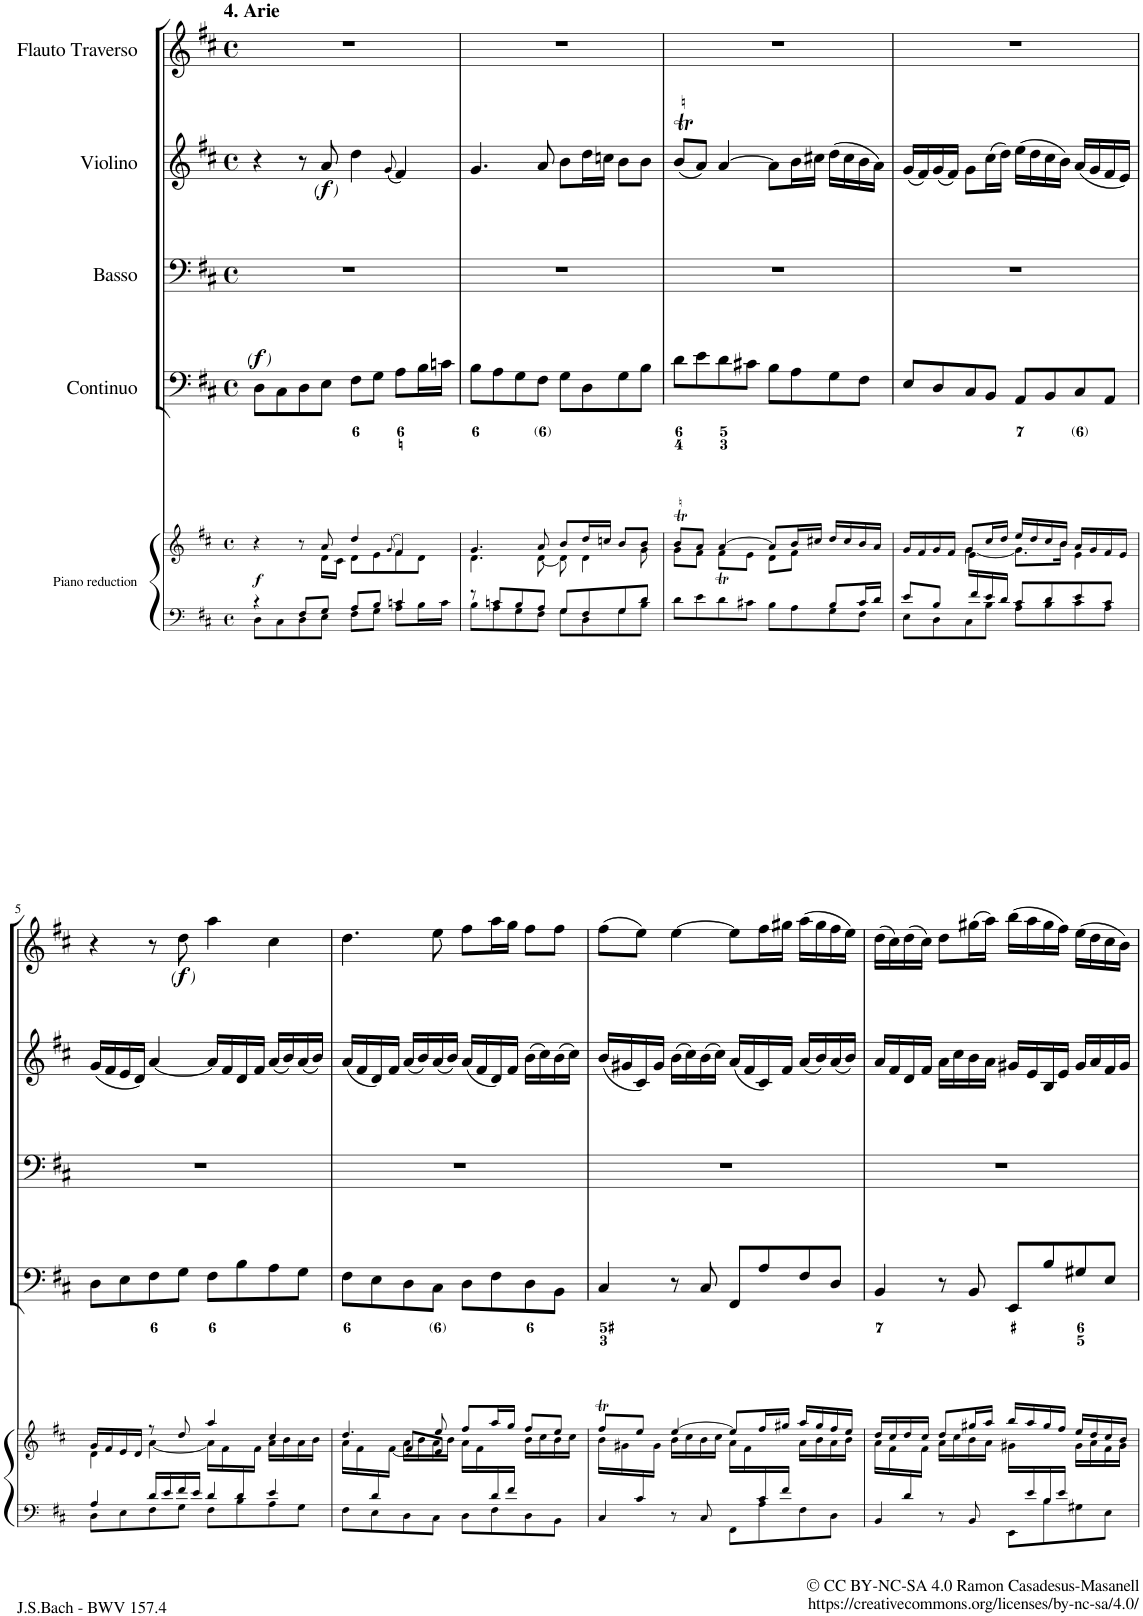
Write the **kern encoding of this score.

**kern	**kern	**dynam	**kern	**dynam	**kern	**kern	**dynam	**kern	**dynam
*part5	*part5	*part5	*part4	*part4	*part3	*part2	*part2	*part1	*part1
*staff6	*staff5	*staff5/6	*staff4	*staff4	*staff3	*staff2	*staff2	*staff1	*staff1
*I"Piano reduction	*	*	*I"Continuo	*	*I"Basso	*I"Violino	*	*I"Flauto Traverso	*
*I'Pno	*	*	*	*	*	*I'Vln	*	*I'Fl	*
*stria5	*stria5	*	*	*	*	*	*	*	*
*clefF4	*clefG2	*	*clefF4	*	*clefF4	*clefG2	*	*clefG2	*
*k[f#c#]	*k[f#c#]	*	*k[f#c#]	*	*k[f#c#]	*k[f#c#]	*	*k[f#c#]	*
*M4/4	*M4/4	*	*M4/4	*	*M4/4	*M4/4	*	*M4/4	*
*met(c)	*met(c)	*	*met(c)	*	*met(c)	*met(c)	*	*met(c)	*
=1	=1	=1	=1	=1	=1	=1	=1	=1	=1
*^	*^	*	*	*	*	*	*	*	*
!	!	!	!	!	!	!	!	!	!	!LO:TX:a:B:t=4. Arie	!
!	!	!	!	!LO:DY:b	!	!LO:DY:a	!	!	!	!	!
!	!	!	!	!	!	!LO:DY:n=1:a	!	!	!	!	!
!	!	!	!	!	!	!LO:DY:n=2:a	!	!	!	!	!
4r	8D\L	4r	4ryy	f	8D\L	other-dynamics f other-dynamics	1r	4r	.	1r	.
.	8C#\	.	.	.	8C#\	.	.	.	.	.	.
8F#/L	8D\	8r	8ryy	.	8D\	.	.	8r	.	.	.
!	!	!	!	!	!	!	!	!	!LO:DY:b	!	!
!	!	!	!	!	!	!	!	!	!LO:DY:n=1:b	!	!
!	!	!	!	!	!	!	!	!	!LO:DY:n=2:b	!	!
8G/J	8E\J	8a/	16d\LL	.	8E\J	.	.	8a/	other-dynamics f other-dynamics	.	.
.	.	.	16c#\JJ	.	.	.	.	.	.	.	.
8A/L	8F#\L	4dd/	8d\L	.	8F#\L	.	.	4dd\	.	.	.
8B/J	8G\J	.	8e\	.	8G\J	.	.	.	.	.	.
.	.	(8qg/	.	.	.	.	.	(8qg/	.	.	.
4cn/	8A\L	4f#/)	8f#\	.	8A\L	.	.	4f#/)	.	.	.
.	16B\L	.	8d\J	.	16B\L	.	.	.	.	.	.
.	16c\JJ	.	.	.	16cn\JJ	.	.	.	.	.	.
=2	=2	=2	=2	=2	=2	=2	=2	=2	=2	=2	=2
8r	8B\L	4.g/	4.d\	.	8B\L	.	1r	4.g/	.	1r	.
8cn/L	8A\	.	.	.	8A\	.	.	.	.	.	.
8B/	8G\	.	.	.	8G\	.	.	.	.	.	.
8A/J	8F#\J	8a/	[8d\	.	8F#\J	.	.	8a/	.	.	.
8G/L	8G\L	8b/L	8d\]	.	8G\L	.	.	8b\L	.	.	.
8F#/	8D\	16dd/L	4d\	.	8D\	.	.	16dd\L	.	.	.
.	.	16ccn/JJ	.	.	.	.	.	16ccn\JJ	.	.	.
8G/	8G\	8b/L	.	.	8G\	.	.	8b\L	.	.	.
8d/J	8B\J	8b/J	8g\	.	8B\J	.	.	8b\J	.	.	.
=3	=3	=3	=3	=3	=3	=3	=3	=3	=3	=3	=3
2.ryy	8d\L	8bt/L	8g\L	.	8d\L	.	1r	(8bt/L	.	1r	.
.	8e\	8a/J	8f#\J	.	8e\	.	.	8a/J)	.	.	.
.	8d\	[4a/	8f#t\L	.	8d\	.	.	[4a/	.	.	.
.	8c#X\J	.	8e\J	.	8c#X\J	.	.	.	.	.	.
.	8B\L	8a/L]	8d\L	.	8B\L	.	.	8a\L]	.	.	.
.	8A\	16b/L	8f#\J	.	8A\	.	.	16b\L	.	.	.
.	.	16cc#X/JJ	.	.	.	.	.	16cc#X\JJ	.	.	.
8B/L	8G\	16dd/LL	4ryy	.	8G\	.	.	(16dd\LL	.	.	.
.	.	16cc#/	.	.	.	.	.	16cc#\	.	.	.
16c#/L	8F#\J	16b/	.	.	8F#\J	.	.	16b\	.	.	.
16d/JJ	.	16a/JJ	.	.	.	.	.	16a\JJ)	.	.	.
=4	=4	=4	=4	=4	=4	=4	=4	=4	=4	=4	=4
*	*	*	*^	*	*	*	*	*	*	*	*
8e/L	8E\L	16g/LL	4ryy	4ryy	.	8E/L	.	1r	(16g/LL	.	1r	.
.	.	16f#/	.	.	.	.	.	.	16f#/)	.	.	.
8B/J	8D\	16g/	.	.	.	8D/	.	.	(16g/	.	.	.
.	.	16f#/JJ	.	.	.	.	.	.	16f#/JJ)	.	.	.
16ryy	8C#\	8g/L	[4g\	16e\LL	.	8C#/	.	.	8g\L	.	.	.
16f#/	.	.	.	2ryy	.	.	.	.	.	.	.	.
16e/	8B\J	16cc#/L	.	.	.	8BB/J	.	.	(16cc#\L	.	.	.
16d/JJ	.	16dd/JJ	.	.	.	.	.	.	16dd\JJ)	.	.	.
8c#/L	8A\L	16ee/LL	8.g\L]	.	.	8AA/L	.	.	(16ee\LL	.	.	.
.	.	16dd/	.	.	.	.	.	.	16dd\	.	.	.
8d/	8B\	16cc#/	.	.	.	8BB/	.	.	16cc#\	.	.	.
.	.	16b/JJ	16b\Jk	.	.	.	.	.	16b\JJ)	.	.	.
8e/	8c#\	16a/LL	4e\	.	.	8C#/	.	.	(16a/LL	.	.	.
.	.	16g/	.	8.ryy	.	.	.	.	16g/	.	.	.
8c#/J	8A\J	16f#/	.	.	.	8AA/J	.	.	16f#/	.	.	.
.	.	16e/JJ	.	.	.	.	.	.	16e/JJ)	.	.	.
*	*	*	*v	*v	*	*	*	*	*	*	*	*
!!LO:LB:g=z
=5	=5	=5	=5	=5	=5	=5	=5	=5	=5	=5	=5
*	*^	*	*	*	*	*	*	*	*	*	*
8ryy	4A/	8D\L	16g/LL	4d\	.	8D\L	.	1r	(16g/LL	.	4r	.
.	.	.	16f#/	.	.	.	.	.	16f#/	.	.	.
.	.	8E\	16e/	.	.	8E\	.	.	16e/	.	.	.
.	.	.	16d/JJ	.	.	.	.	.	16d/JJ)	.	.	.
.	16d/LL	8F#\	8r	[4a\	.	8F#\	.	.	[4a/	.	8r	.
.	16e/	.	.	.	.	.	.	.	.	.	.	.
!	!	!	!	!	!	!	!	!	!	!	!	!LO:DY:b
!	!	!	!	!	!	!	!	!	!	!	!	!LO:DY:n=1:b
!	!	!	!	!	!	!	!	!	!	!	!	!LO:DY:n=2:b
.	16f#/	8G\J	8dd/	.	.	8G\J	.	.	.	.	8dd\	other-dynamics f other-dynamics
.	16e/JJ	.	.	.	.	.	.	.	.	.	.	.
.	4d/	8F#\L	4aa/	16a\LL]	.	8F#\L	.	.	16a/LL]	.	4aa\	.
.	.	.	.	16f#\	.	.	.	.	16f#/	.	.	.
16d/	.	8B\	.	16ryy	.	8B\	.	.	16d/	.	.	.
4ryy	.	.	.	16f#\JJ	.	.	.	.	16f#/JJ	.	.	.
.	4e/	8A\	4cc#/	16a\LL	.	8A\	.	.	(16a/LL	.	4cc#\	.
.	.	.	.	16b\	.	.	.	.	16b/)	.	.	.
.	.	8G\J	.	16a\	.	8G\J	.	.	(16a/	.	.	.
16ryy	.	.	.	16b\JJ	.	.	.	.	16b/JJ)	.	.	.
*	*v	*v	*	*	*	*	*	*	*	*	*	*
=6	=6	=6	=6	=6	=6	=6	=6	=6	=6	=6	=6
*	*	*	*^	*	*	*	*	*	*	*	*
8ryy	8F#\L	4.dd/	16a\LL	4ryy	.	8F#\L	.	1r	(16a/LL	.	4.dd\	.
.	.	.	16f#\	.	.	.	.	.	16f#/	.	.	.
16d/	8E\	.	16ryy	.	.	8E\	.	.	16d/)	.	.	.
4..ryy	.	.	[16f#\JJ	.	.	.	.	.	16f#/JJ	.	.	.
.	8D\	.	16a\LL	8f#/L]	.	8D\	.	.	(16a/LL	.	.	.
.	.	.	16b\	.	.	.	.	.	16b/)	.	.	.
.	8C#\J	8ee/	16a\	8e/J	.	8C#\J	.	.	(16a/	.	8ee\	.
.	.	.	16b\JJ	.	.	.	.	.	16b/JJ)	.	.	.
.	8D\L	8ff#/L	16a\LL	2ryy	.	8D\L	.	.	(16a/LL	.	8ff#\L	.
.	.	.	16f#\	.	.	.	.	.	16f#/	.	.	.
16d/	8F#\	16aa/L	8ryy	.	.	8F#\	.	.	16d/)	.	16aa\L	.
16f#/JJ	.	16gg/JJ	.	.	.	.	.	.	16f#/JJ	.	16gg\JJ	.
4ryy	8D\	8ff#/L	16b\LL	.	.	8D\	.	.	(16b\LL	.	8ff#\L	.
.	.	.	16cc#\	.	.	.	.	.	16cc#\)	.	.	.
.	8BB\J	8ee/J	16b\	.	.	8BB\J	.	.	(16b\	.	8ff#\J	.
.	.	.	16cc#\JJ	.	.	.	.	.	16cc#\JJ)	.	.	.
*	*	*	*v	*v	*	*	*	*	*	*	*	*
=7	=7	=7	=7	=7	=7	=7	=7	=7	=7	=7	=7
8ryy	4C#/	8ff#t/L	16b\LL	.	4C#/	.	1r	(16b/LL	.	(8ff#\L	.
.	.	.	16g#X\	.	.	.	.	16g#X/	.	.	.
16c#/	.	8ee/J	16ryy	.	.	.	.	16c#/)	.	8ee\J)	.
4..ryy	.	.	16g#\JJ	.	.	.	.	16g#/JJ	.	.	.
.	8r	[4ee/	16b\LL	.	8r	.	.	(16b\LL	.	[4ee\	.
.	.	.	16cc#\	.	.	.	.	16cc#\)	.	.	.
.	8C#/	.	16b\	.	8C#/	.	.	(16b\	.	.	.
.	.	.	16cc#\JJ	.	.	.	.	16cc#\JJ)	.	.	.
.	8FF#\L	8ee/L]	16a\LL	.	8FF#/L	.	.	(16a/LL	.	8ee\L]	.
.	.	.	16f#\	.	.	.	.	16f#/	.	.	.
16c#/	8A\	16ff#/L	8ryy	.	8A/	.	.	16c#/)	.	16ff#\L	.
16f#/JJ	.	16gg#X/JJ	.	.	.	.	.	16f#/JJ	.	16gg#X\JJ	.
4ryy	8F#\	16aa/LL	16a\LL	.	8F#/	.	.	(16a/LL	.	(16aa\LL	.
.	.	16gg#/	16b\	.	.	.	.	16b/)	.	16gg#\	.
.	8D\J	16ff#/	16a\	.	8D/J	.	.	(16a/	.	16ff#\	.
.	.	16ee/JJ	16b\JJ	.	.	.	.	16b/JJ)	.	16ee\JJ)	.
=8	=8	=8	=8	=8	=8	=8	=8	=8	=8	=8	=8
8ryy	4BB/	16dd/LL	16a\LL	.	4BB/	.	1r	16a/LL	.	(16dd\LL	.
.	.	16cc#/	16f#\	.	.	.	.	16f#/	.	16cc#\)	.
16d/	.	16dd/	16ryy	.	.	.	.	16d/	.	(16dd\	.
4.ryy	.	16cc#/JJ	16f#\JJ	.	.	.	.	16f#/JJ	.	16cc#\JJ)	.
.	8r	8dd/L	16a\LL	.	8r	.	.	16a\LL	.	8dd\L	.
.	.	.	16cc#\	.	.	.	.	16cc#\	.	.	.
.	8BB/	16gg#X/L	16b\	.	8BB/	.	.	16b\	.	(16gg#X\L	.
.	.	16aa/JJ	16a\JJ	.	.	.	.	16a\JJ	.	16aa\JJ)	.
.	8EE\L	16bb/LL	16g#X\LL	.	8EE/L	.	.	16g#X/LL	.	(16bb\LL	.
16e/	.	16aa/	8.ryy	.	.	.	.	16e/	.	16aa\	.
16B/	8B\	16gg#/	.	.	8B/	.	.	16B/	.	16gg#\	.
16e/JJ	.	16ff#/JJ	.	.	.	.	.	16e/JJ	.	16ff#\JJ)	.
4ryy	8G#X\	16ee/LL	16g#\LL	.	8G#X/	.	.	16g#/LL	.	(16ee\LL	.
.	.	16dd/	16a\	.	.	.	.	16a/	.	16dd\	.
.	8E\J	16cc#/	16f#\	.	8E/J	.	.	16f#/	.	16cc#\	.
.	.	16b/JJ	16g#\JJ	.	.	.	.	16g#/JJ	.	16b\JJ)	.
*v	*v	*	*	*	*	*	*	*	*	*	*
*	*v	*v	*	*	*	*	*	*	*	*
=	=	=	=	=	=	=	=	=	=
*-	*-	*-	*-	*-	*-	*-	*-	*-	*-
